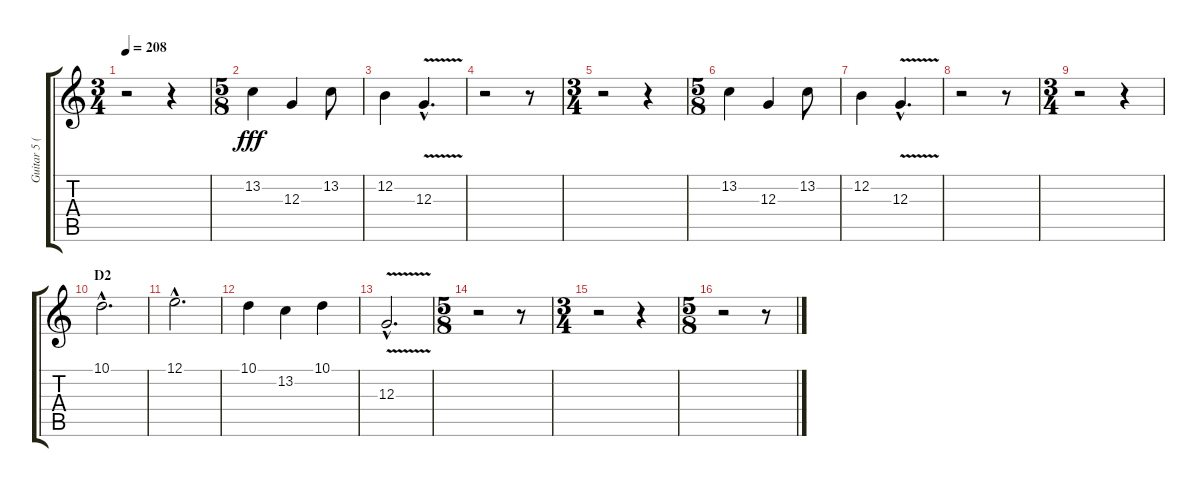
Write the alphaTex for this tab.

\track ("Guitar 5 (sitar)" "Guitar 5 (") {instrument sitar}
\staff {score tabs}
\tuning (E4 B3 G3 D3 A2 E2) {hide}
\ts (3 4)
\tempo 208
\clef g2
\ks c
r.2{dy fff} r.4 |
\ts (5 8)
13.2.4 12.3.4 13.2.8 |
12.2.4 12.3{v hac}.4{d} |
r.2 r.8 |
\ts (3 4)
r.2 r.4 |
\ts (5 8)
13.2.4 12.3.4 13.2.8 |
12.2.4 12.3{v hac}.4{d} |
r.2 r.8 |
\ts (3 4)
r.2 r.4 |
\section ("" "D2")
10.1{hac}.2{d} |
12.1{hac}.2{d} |
10.1.4 13.2.4 10.1.4 |
12.3{v hac}.2{d} |
\ts (5 8)
r.2 r.8 |
\ts (3 4)
r.2 r.4 |
\ts (5 8)
r.2 r.8
